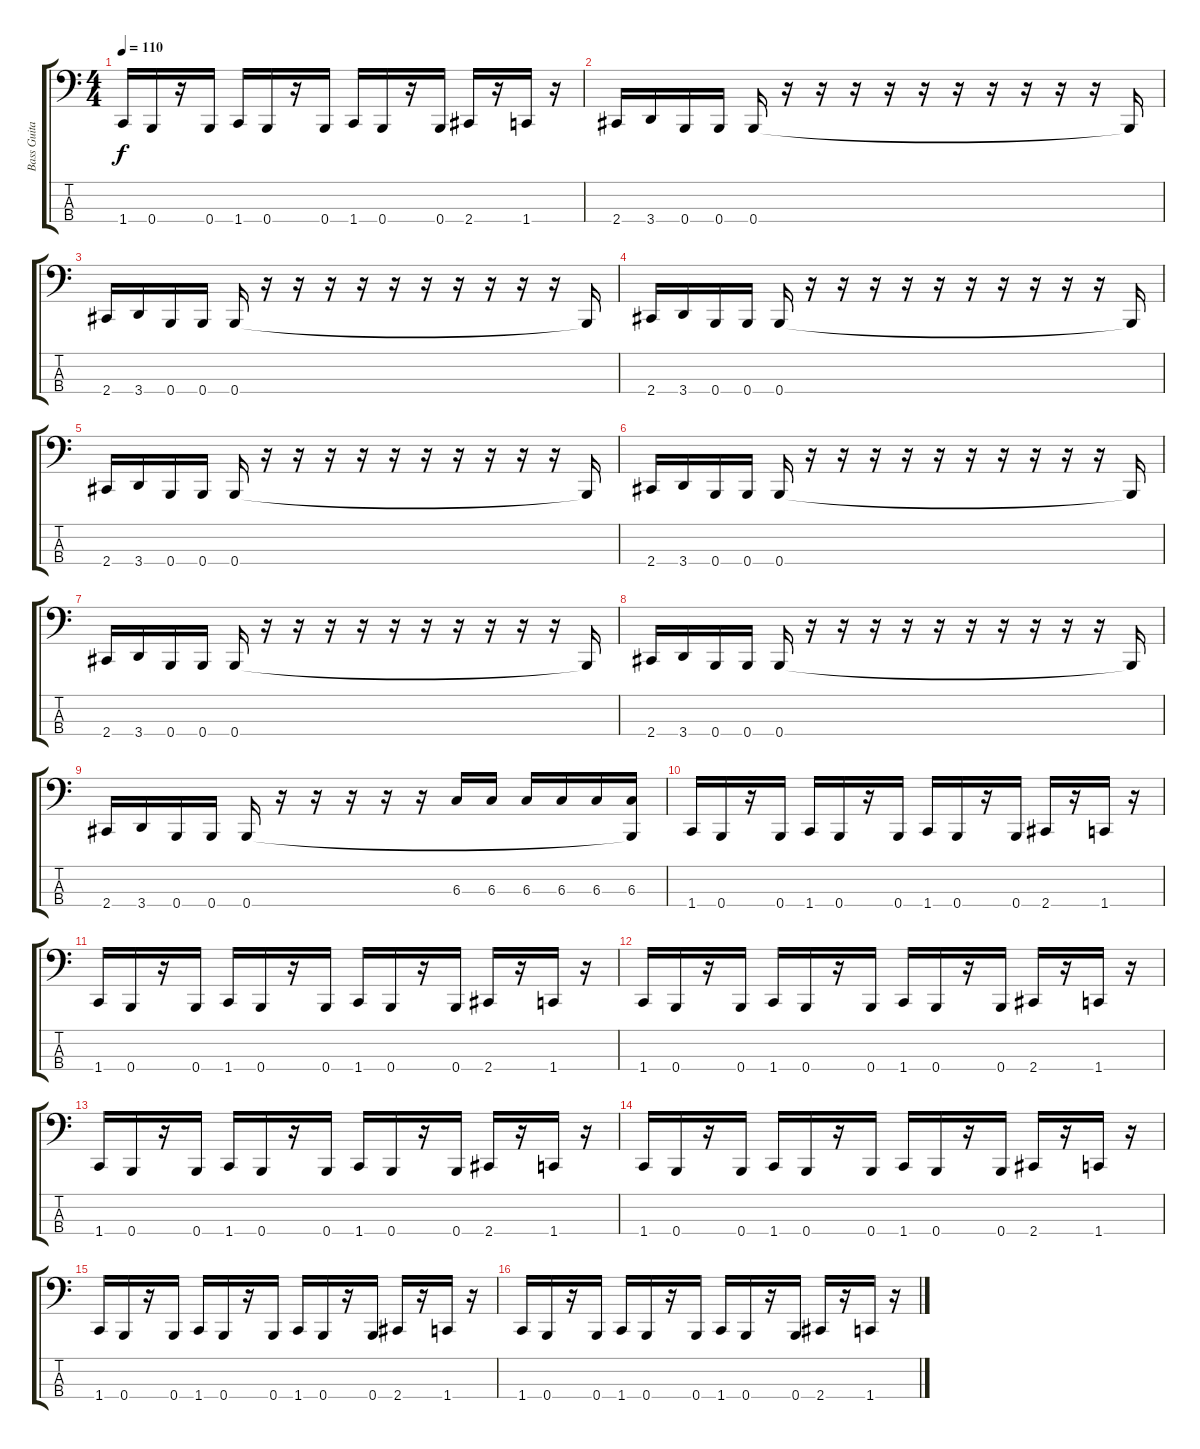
\track ("Bass Guitar" "Bass Guita") {instrument electricbasspick}
\staff {score tabs}
\tuning (E2 B1 Gb1 B0) {hide}
\ts (4 4)
\tempo 110
\clef f4
\ks c
1.4.16{dy f} 0.4.16 r.16 0.4.16 1.4.16 0.4.16 r.16 0.4.16 1.4.16 0.4.16 r.16 0.4.16 2.4.16 r.16 1.4.16 r.16 |
2.4.16 3.4.16 0.4.16 0.4.16 0.4.16 r.16 r.16 r.16 r.16 r.16 r.16 r.16 r.16 r.16 r.16 0.4{t}.16 |
2.4.16 3.4.16 0.4.16 0.4.16 0.4.16 r.16 r.16 r.16 r.16 r.16 r.16 r.16 r.16 r.16 r.16 0.4{t}.16 |
2.4.16 3.4.16 0.4.16 0.4.16 0.4.16 r.16 r.16 r.16 r.16 r.16 r.16 r.16 r.16 r.16 r.16 0.4{t}.16 |
2.4.16 3.4.16 0.4.16 0.4.16 0.4.16 r.16 r.16 r.16 r.16 r.16 r.16 r.16 r.16 r.16 r.16 0.4{t}.16 |
2.4.16 3.4.16 0.4.16 0.4.16 0.4.16 r.16 r.16 r.16 r.16 r.16 r.16 r.16 r.16 r.16 r.16 0.4{t}.16 |
2.4.16 3.4.16 0.4.16 0.4.16 0.4.16 r.16 r.16 r.16 r.16 r.16 r.16 r.16 r.16 r.16 r.16 0.4{t}.16 |
2.4.16 3.4.16 0.4.16 0.4.16 0.4.16 r.16 r.16 r.16 r.16 r.16 r.16 r.16 r.16 r.16 r.16 0.4{t}.16 |
2.4.16 3.4.16 0.4.16 0.4.16 0.4.16 r.16 r.16 r.16 r.16 r.16 6.3.16 6.3.16 6.3.16 6.3.16 6.3.16 (6.3 0.4{t}).16 |
1.4.16 0.4.16 r.16 0.4.16 1.4.16 0.4.16 r.16 0.4.16 1.4.16 0.4.16 r.16 0.4.16 2.4.16 r.16 1.4.16 r.16 |
1.4.16 0.4.16 r.16 0.4.16 1.4.16 0.4.16 r.16 0.4.16 1.4.16 0.4.16 r.16 0.4.16 2.4.16 r.16 1.4.16 r.16 |
1.4.16 0.4.16 r.16 0.4.16 1.4.16 0.4.16 r.16 0.4.16 1.4.16 0.4.16 r.16 0.4.16 2.4.16 r.16 1.4.16 r.16 |
1.4.16 0.4.16 r.16 0.4.16 1.4.16 0.4.16 r.16 0.4.16 1.4.16 0.4.16 r.16 0.4.16 2.4.16 r.16 1.4.16 r.16 |
1.4.16 0.4.16 r.16 0.4.16 1.4.16 0.4.16 r.16 0.4.16 1.4.16 0.4.16 r.16 0.4.16 2.4.16 r.16 1.4.16 r.16 |
1.4.16 0.4.16 r.16 0.4.16 1.4.16 0.4.16 r.16 0.4.16 1.4.16 0.4.16 r.16 0.4.16 2.4.16 r.16 1.4.16 r.16 |
1.4.16 0.4.16 r.16 0.4.16 1.4.16 0.4.16 r.16 0.4.16 1.4.16 0.4.16 r.16 0.4.16 2.4.16 r.16 1.4.16 r.16
